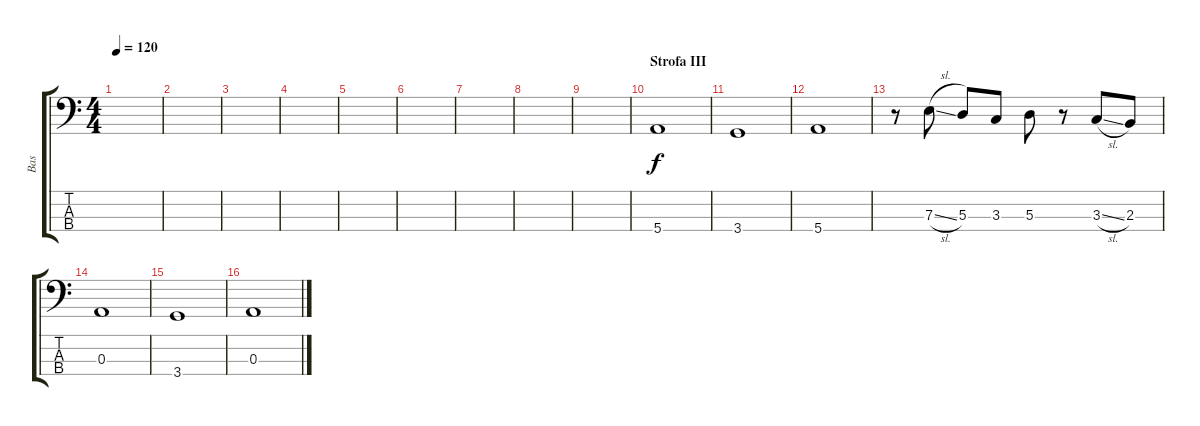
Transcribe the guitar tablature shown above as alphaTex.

\track ("Bas" "Bas") {instrument fretlessbass}
\staff {score tabs}
\tuning (G2 D2 A1 E1) {hide}
\ts (4 4)
\tempo 120
\clef f4
\ks c
|
|
|
|
|
|
|
|
|
\section ("" "Strofa III")
5.4.1 |
3.4.1 |
5.4.1 |
r.8 7.3{sl}.8 5.3.8 3.3.8 5.3.8 r.8 3.3{sl}.8 2.3.8 |
0.3.1 |
3.4.1 |
0.3.1
